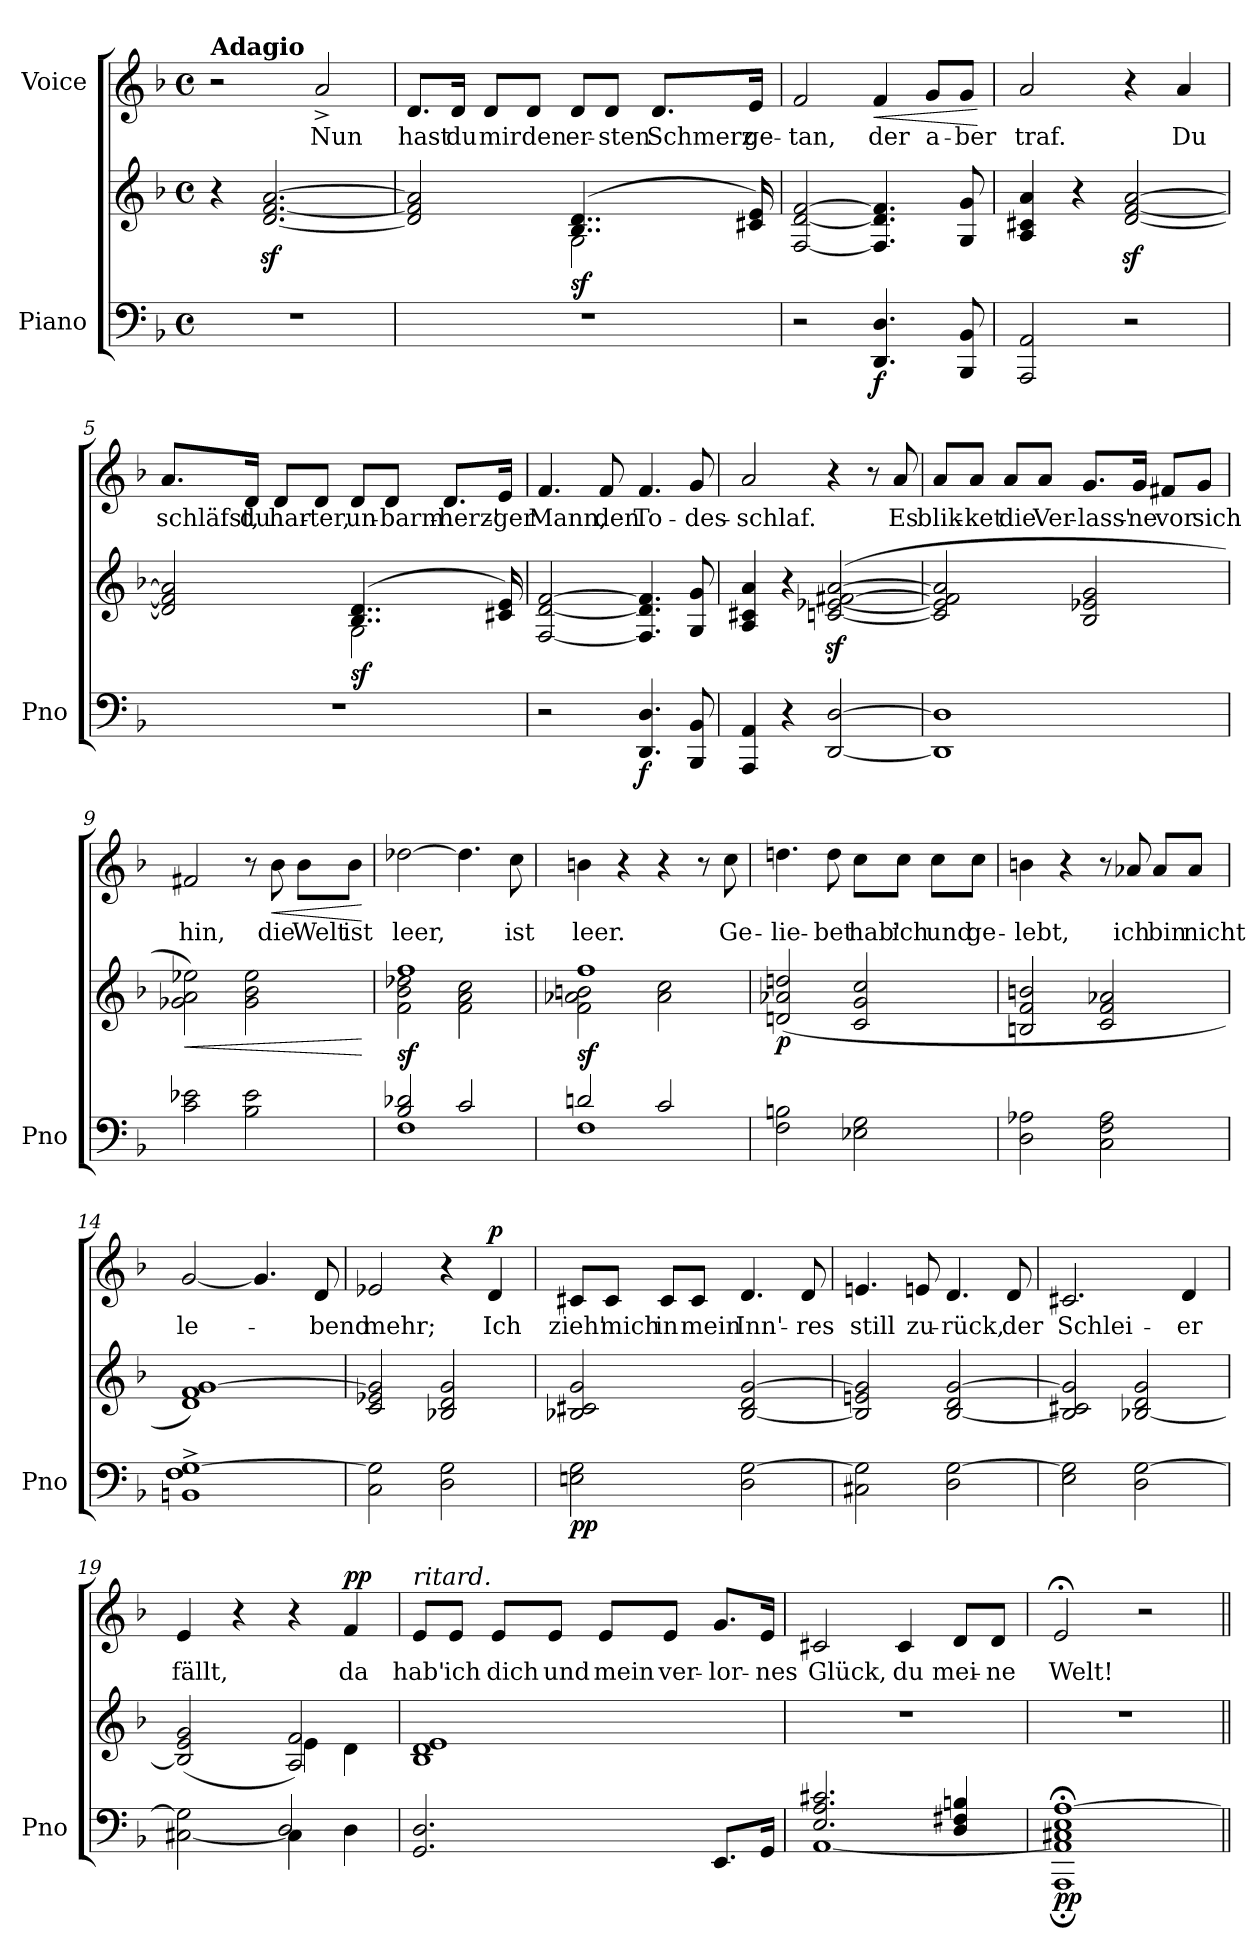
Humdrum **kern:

**kern	**kern	**dynam	**kern	**text	**dynam
*part2	*part2	*part2	*part1	*part1	*part1
*staff3	*staff2	*staff2/3	*staff1	*staff1	*staff1
*I"Piano	*	*	*I"Voice	*	*
*I'Pno	*	*	*	*	*
*clefF4	*clefG2	*	*clefG2	*	*
*k[b-]	*k[b-]	*	*k[b-]	*	*
*M4/4	*M4/4	*	*M4/4	*	*
*met(c)	*met(c)	*	*met(c)	*	*
=1	=1	=1	=1	=1	=1
!	!	!	!LO:TX:a:B:t=Adagio	!	!
1r	4r	.	2r	.	.
.	[2.d/z< [2.f/z< [2.a/z<	.	.	.	.
.	.	.	2a^>/	Nun	.
=2	=2	=2	=2	=2	=2
*	*^	*	*	*	*
1r	2d/] 2f/] 2a/]	2ryy	.	8.d/L	hast	.
.	.	.	.	16d/Jk	du	.
.	.	.	.	8d/L	mir	.
.	.	.	.	8d/J	den	.
!	!	!	!LO:DY:b	!	!	!
.	(4..B-/ 4..d/	2G\	sf	8d/L	er-	.
.	.	.	.	8d/J	-sten	.
.	.	.	.	8.d/L	Schmerz	.
.	16c#X/ 16e/)	.	.	16e/Jk	ge-	.
*	*v	*v	*	*	*	*
=3	=3	=3	=3	=3	=3
2r	[2F/ [2d/ [2f/	.	2f/	-tan,	.
!	!	!LO:DY:b=2	!	!	!LO:HP:b
4.DD/ 4.D/	4.F/] 4.d/] 4.f/]	f	4f/	der	<
.	.	.	8g/L	a-	.
8BBB-/ 8BB-/	8G/ 8g/	.	8g/J	-ber	.
.	.	.	.	.	[
=4	=4	=4	=4	=4	=4
2AAA/ 2AA/	4A/ 4c#X/ 4a/	.	2a/	traf.	.
.	4r	.	.	.	.
2r	[2d/z< [2f/z< [2a/z<	.	4r	.	.
.	.	.	4a/	Du	.
=5	=5	=5	=5	=5	=5
*	*^	*	*	*	*
1r	2d/] 2f/] 2a/]	2ryy	.	8.a/L	schläfst,	.
.	.	.	.	16d/Jk	du	.
.	.	.	.	8d/L	har-	.
.	.	.	.	8d/J	-ter,	.
!	!	!	!LO:DY:b	!	!	!
.	(4..B-/ 4..d/	2G\	sf	8d/L	un-	.
.	.	.	.	8d/J	-barm-	.
.	.	.	.	8.d/L	-herz'-	.
.	16c#X/ 16e/)	.	.	16e/Jk	-ger	.
*	*v	*v	*	*	*	*
=6	=6	=6	=6	=6	=6
2r	[2F/ [2d/ [2f/	.	4.f/	Mann,	.
.	.	.	8f/	den	.
!	!	!LO:DY:b=2	!	!	!
4.DD/ 4.D/	4.F/] 4.d/] 4.f/]	f	4.f/	To-	.
8BBB-/ 8BB-/	8G/ 8g/	.	8g/	-des-	.
=7	=7	=7	=7	=7	=7
4AAA/ 4AA/	4A/ 4c#X/ 4a/	.	2a/	-schlaf.	.
4r	4r	.	.	.	.
[2DD/ [2D/	([2cn/z< [2e-X/z< [2f#X/z< [2a/z<	.	4r	.	.
.	.	.	8r	.	.
.	.	.	8a/	Es	.
=8	=8	=8	=8	=8	=8
1DD] 1D]	2c/] 2e-/] 2f#/] 2a/]	.	8a/L	blik-	.
.	.	.	8a/J	-ket	.
.	.	.	8a/L	die	.
.	.	.	8a/J	Ver-	.
.	2B-/ 2e-X/ 2g/	.	8.g/L	-lass'-	.
.	.	.	16g/Jk	-ne	.
.	.	.	8f#X/L	vor	.
.	.	.	8g/J	sich	.
=9	=9	=9	=9	=9	=9
!	!	!LO:HP:b	!	!	!
2c\ 2e-X\	2g-X\ 2a\ 2ee-X\)	<	2f#X/	hin,	.
2B-\ 2e-\	2g-\ 2b-\ 2ee-\	.	8r	.	.
!	!	!	!	!	!LO:HP:b
.	.	.	8b-\	die	<
.	.	.	8b-\L	Welt	.
.	.	.	8b-\J	ist	.
.	.	[	.	.	[
=10	=10	=10	=10	=10	=10
*^	*^	*	*	*	*
!	!	!	!	!LO:DY:b	!	!	!
2B-/ 2d-X/	1F	1ff	2f\ 2b-\ 2dd-X\	sf	[2dd-X\	leer,	.
2c/	.	.	2f\ 2a\ 2cc\	.	4.dd-\]	.	.
.	.	.	.	.	8cc\	ist	.
=11	=11	=11	=11	=11	=11	=11	=11
!	!	!	!	!LO:DY:b	!	!	!
2dn/	1F	1ff	2f\ 2a-X\ 2bn\	sf	4bn\	leer.	.
.	.	.	.	.	4r	.	.
2c/	.	.	2a-\ 2cc\	.	4r	.	.
.	.	.	.	.	8r	.	.
.	.	.	.	.	8cc\	Ge-	.
*v	*v	*	*	*	*	*	*
*	*v	*v	*	*	*	*
=12	=12	=12	=12	=12	=12
!	!	!LO:DY:b	!	!	!
2F\ 2Bn\	(2dn/ 2a-X/ 2ddn/	p	4.ddn\	-lie-	.
.	.	.	8dd\	-bet	.
2E-X\ 2G\	2c/ 2g/ 2cc/	.	8cc\L	hab'	.
.	.	.	8cc\J	ich	.
.	.	.	8cc\L	und	.
.	.	.	8cc\J	ge-	.
=13	=13	=13	=13	=13	=13
2D\ 2A-X\	2Bn/ 2f/ 2bn/	.	4bn\	-lebt,	.
.	.	.	4r	.	.
2C\ 2F\ 2A-\	2c/ 2f/ 2a-X/	.	8r	.	.
.	.	.	8a-X/	ich	.
.	.	.	8a-/L	bin	.
.	.	.	8a-/J	nicht	.
=14	=14	=14	=14	=14	=14
1BBn^ 1F^ [1G^	1d 1f [1g)	.	[2g/	le-	.
.	.	.	4.g/]	.	.
.	.	.	8d/	-bend	.
=15	=15	=15	=15	=15	=15
2C\ 2G\]	2c/ 2e-X/ 2g/]	.	2e-X/	mehr;	.
2D\ 2G\	2B-X/ 2d/ 2g/	.	4r	.	.
!	!	!	!	!	!LO:DY:b
.	.	.	4d/	Ich	p
=16	=16	=16	=16	=16	=16
!	!	!LO:DY:b=2	!	!	!
2En\ 2G\	2B-X/ 2c#X/ 2g/	pp	8c#X/L	zieh'	.
.	.	.	8c#/J	mich	.
.	.	.	8c#/L	in	.
.	.	.	8c#/J	mein	.
2D\ [2G\	[2B-/ 2d/ [2g/	.	4.d/	Inn'-	.
.	.	.	8d/	-res	.
=17	=17	=17	=17	=17	=17
2C#X\ 2G\]	2B-/] 2en/ 2g/]	.	4.en/	still	.
.	.	.	8en/	zu-	.
2D\ [2G\	[2B-/ 2d/ [2g/	.	4.d/	-rück,	.
.	.	.	8d/	der	.
=18	=18	=18	=18	=18	=18
2E\ 2G\]	2B-/] 2c#X/ 2g/]	.	2.c#X/	Schlei-	.
2D\ [2G\	[2B-X/ 2d/ 2g/	.	.	.	.
.	.	.	4d/	-er	.
=19	=19	=19	=19	=19	=19
*^	*^	*	*	*	*
[2C#X\ 2G\]	2ryy	(2B-/] 2e/ 2g/	2ryy	.	4e/	fällt,	.
.	.	.	.	.	4r	.	.
4C#\]	2D/	2A/ 2f/)	4e\	.	4r	.	.
!	!	!	!	!	!	!	!LO:DY:b
4D\	.	.	4d\	.	4f/	da	pp
*v	*v	*	*	*	*	*	*
=20	=20	=20	=20	=20	=20	=20
!	!	!	!	!LO:TX:i:t=ritard.	!	!
!	!LO:TX:i:t=ritard.	!	!	!	!	!
*	*v	*v	*	*	*	*
2.GG/ 2.D/	1B- 1d 1e	.	8e/L	hab'	.
.	.	.	8e/J	ich	.
.	.	.	8e/L	dich	.
.	.	.	8e/J	und	.
.	.	.	8e/L	mein	.
.	.	.	8e/J	ver-	.
8.EE/L	.	.	8.g/L	-lor-	.
16GG/Jk	.	.	16e/Jk	-nes	.
=21	=21	=21	=21	=21	=21
*^	*	*	*	*	*
2.E/ 2.A/ 2.c#X/	[1AA	1r	.	2c#X/	Glück,	.
.	.	.	.	4c#/	du	.
4D/ 4F#X/ 4Bn/	.	.	.	8d/L	mei-	.
.	.	.	.	8d/J	-ne	.
=22	=22	=22	=22	=22	=22	=22
!	!	!	!LO:DY:b=2	!	!	!
1AAA;< 1C#X;< 1E;< [1A;<	1AA;]	1r	pp	2e;</	Welt!	.
.	.	.	.	2r	.	.
*v	*v	*	*	*	*	*
=||	=||	=||	=||	=||	=||
*-	*-	*-	*-	*-	*-
